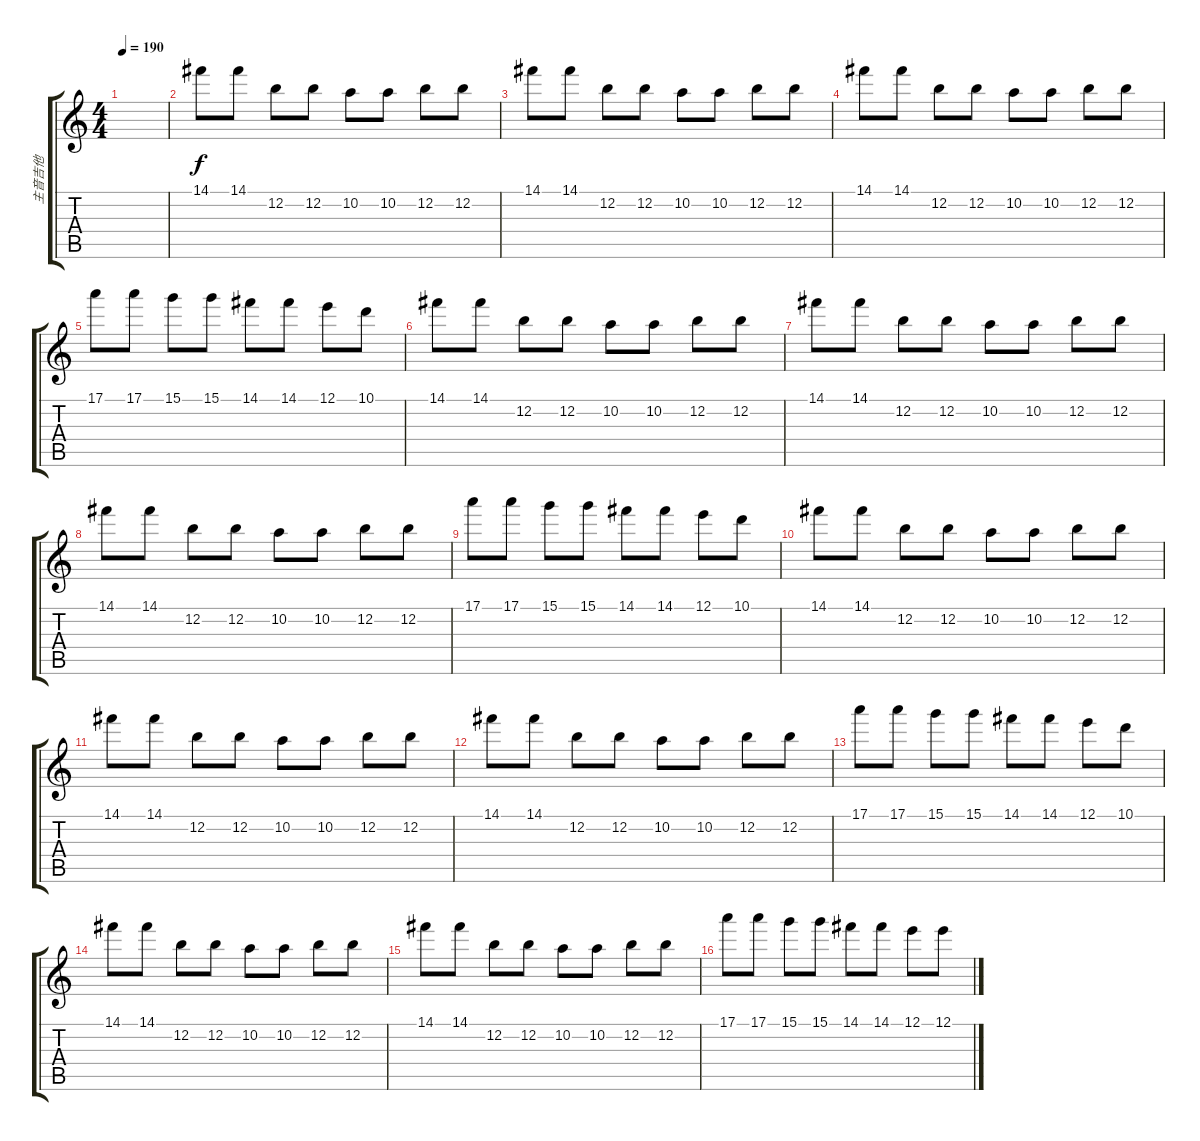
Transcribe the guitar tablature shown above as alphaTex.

\track ("主音吉他" "主音吉他") {instrument overdrivenguitar}
\staff {score tabs}
\tuning (E4 B3 G3 D3 A2 E2) {hide}
\ts (4 4)
\tempo 190
\clef g2
\ks c
|
14.1.8 14.1.8 12.2.8 12.2.8 10.2.8 10.2.8 12.2.8 12.2.8 |
14.1.8 14.1.8 12.2.8 12.2.8 10.2.8 10.2.8 12.2.8 12.2.8 |
14.1.8 14.1.8 12.2.8 12.2.8 10.2.8 10.2.8 12.2.8 12.2.8 |
17.1.8 17.1.8 15.1.8 15.1.8 14.1.8 14.1.8 12.1.8 10.1.8 |
14.1.8 14.1.8 12.2.8 12.2.8 10.2.8 10.2.8 12.2.8 12.2.8 |
14.1.8 14.1.8 12.2.8 12.2.8 10.2.8 10.2.8 12.2.8 12.2.8 |
14.1.8 14.1.8 12.2.8 12.2.8 10.2.8 10.2.8 12.2.8 12.2.8 |
17.1.8 17.1.8 15.1.8 15.1.8 14.1.8 14.1.8 12.1.8 10.1.8 |
14.1.8 14.1.8 12.2.8 12.2.8 10.2.8 10.2.8 12.2.8 12.2.8 |
14.1.8 14.1.8 12.2.8 12.2.8 10.2.8 10.2.8 12.2.8 12.2.8 |
14.1.8 14.1.8 12.2.8 12.2.8 10.2.8 10.2.8 12.2.8 12.2.8 |
17.1.8 17.1.8 15.1.8 15.1.8 14.1.8 14.1.8 12.1.8 10.1.8 |
14.1.8 14.1.8 12.2.8 12.2.8 10.2.8 10.2.8 12.2.8 12.2.8 |
14.1.8 14.1.8 12.2.8 12.2.8 10.2.8 10.2.8 12.2.8 12.2.8 |
17.1.8 17.1.8 15.1.8 15.1.8 14.1.8 14.1.8 12.1.8 12.1.8
